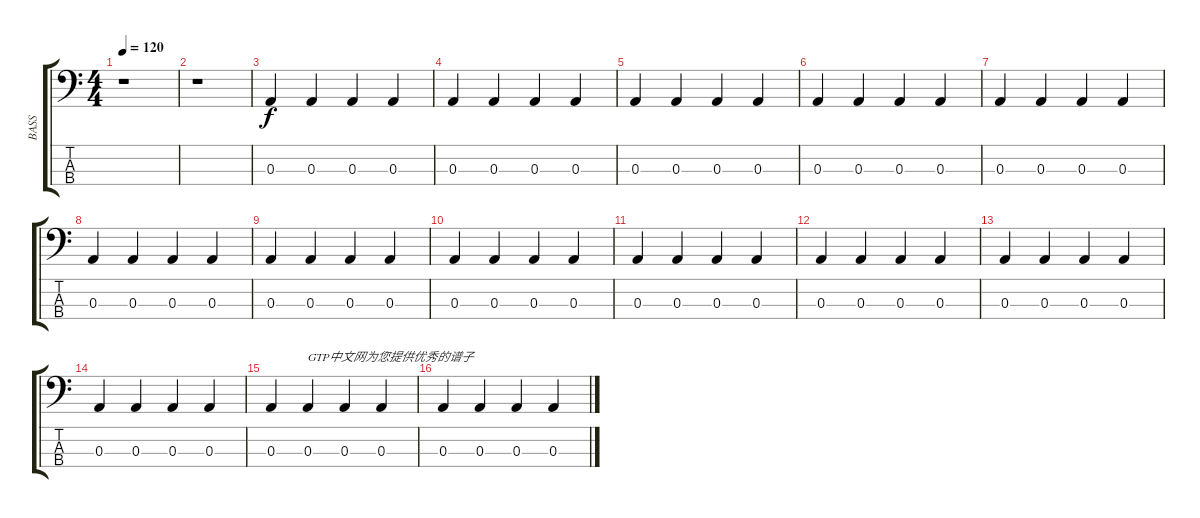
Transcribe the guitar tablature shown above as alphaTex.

\track ("BASS" "BASS") {instrument electricbassfinger}
\staff {score tabs}
\tuning (G2 D2 A1 E1) {hide}
\ts (4 4)
\tempo 120
\clef f4
\ks c
r.1{dy f instrument electricbassfinger} |
r.1 |
0.3.4 0.3.4 0.3.4 0.3.4 |
0.3.4 0.3.4 0.3.4 0.3.4 |
0.3.4 0.3.4 0.3.4 0.3.4 |
0.3.4 0.3.4 0.3.4 0.3.4 |
0.3.4 0.3.4 0.3.4 0.3.4 |
0.3.4 0.3.4 0.3.4 0.3.4 |
0.3.4 0.3.4 0.3.4 0.3.4 |
0.3.4 0.3.4 0.3.4 0.3.4 |
0.3.4 0.3.4 0.3.4 0.3.4 |
0.3.4 0.3.4 0.3.4 0.3.4 |
0.3.4 0.3.4 0.3.4 0.3.4 |
0.3.4 0.3.4 0.3.4 0.3.4 |
0.3.4 0.3.4{txt "GTP中文网为您提供优秀的谱子"} 0.3.4 0.3.4 |
0.3.4 0.3.4 0.3.4 0.3.4
